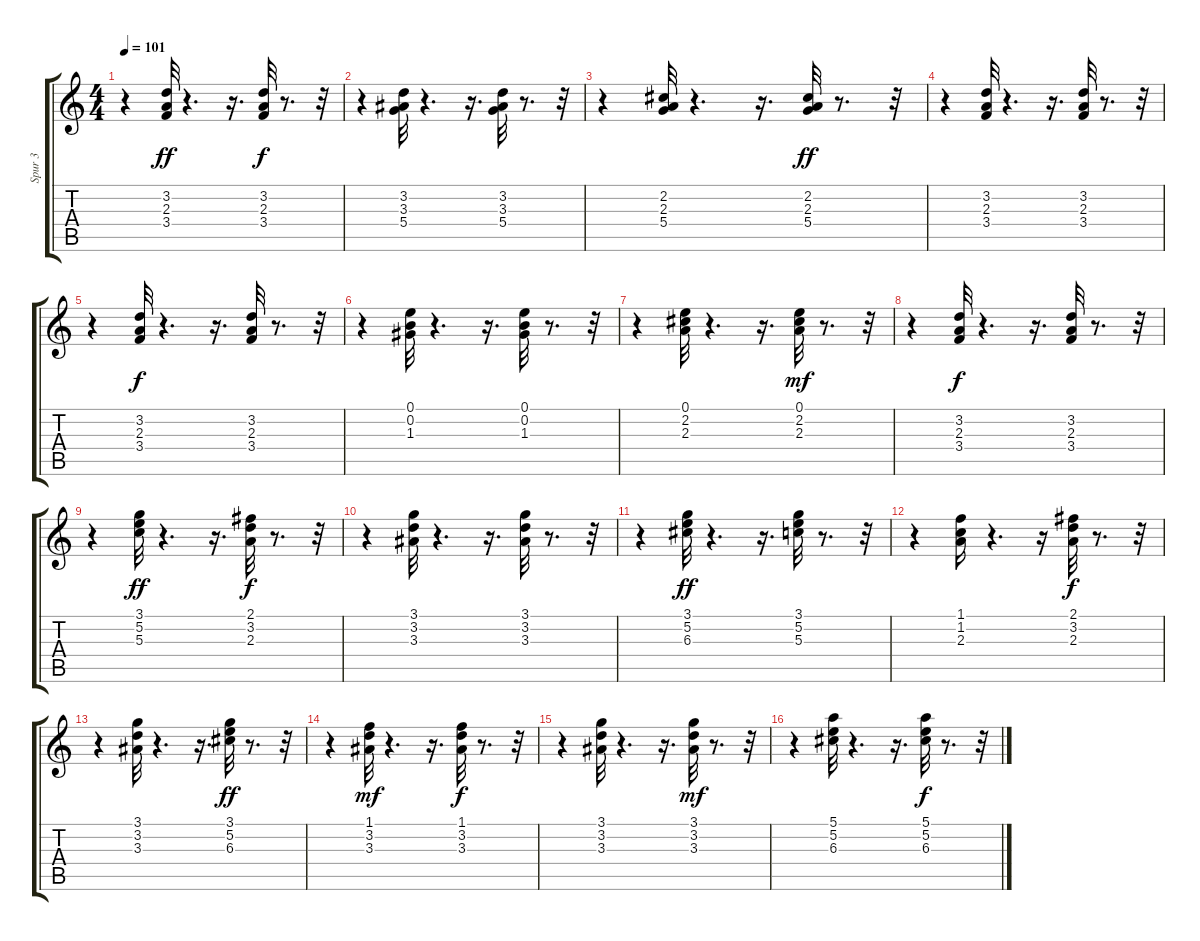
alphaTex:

\track ("Spur 3" "Spur 3") {instrument acousticguitarnylon}
\staff {score tabs}
\tuning (E4 B3 G3 D3 A2 E2) {hide}
\ts (4 4)
\tempo 101
\clef g2
\ks c
r.4{dy f} (3.2 2.3 3.4).32{dy ff} r.4{d} r.16{d} (3.2 2.3 3.4).32{dy f} r.8{d} r.32 |
r.4 (3.2 3.3 5.4).32 r.4{d} r.16{d} (3.2 3.3 5.4).32 r.8{d} r.32 |
r.4 (2.2 2.3 5.4).32 r.4{d} r.16{d} (2.2 2.3 5.4).32{dy ff} r.8{d} r.32 |
r.4 (3.2 2.3 3.4).32 r.4{d} r.16{d} (3.2 2.3 3.4).32 r.8{d} r.32 |
r.4 (3.2 2.3 3.4).32{dy f} r.4{d} r.16{d} (3.2 2.3 3.4).32 r.8{d} r.32 |
r.4 (0.1 0.2 1.3).32 r.4{d} r.16{d} (0.1 0.2 1.3).32 r.8{d} r.32 |
r.4 (0.1 2.2 2.3).32 r.4{d} r.16{d} (0.1 2.2 2.3).32{dy mf} r.8{d} r.32 |
r.4 (3.2 2.3 3.4).32{dy f} r.4{d} r.16{d} (3.2 2.3 3.4).32 r.8{d} r.32 |
r.4 (3.1 5.2 5.3).32{dy ff} r.4{d} r.16{d} (2.1 3.2 2.3).32{dy f} r.8{d} r.32 |
r.4 (3.1 3.2 3.3).32 r.4{d} r.16{d} (3.1 3.2 3.3).32 r.8{d} r.32 |
r.4 (3.1 5.2 6.3).32{dy ff} r.4{d} r.16{d} (3.1 5.2 5.3).32 r.8{d} r.32 |
r.4 (1.1 1.2 2.3).16 r.4{d} r.16 (2.1 3.2 2.3).32{dy f} r.8{d} r.32 |
r.4 (3.1 3.2 3.3).32 r.4{d} r.16{d} (3.1 5.2 6.3).32{dy ff} r.8{d} r.32 |
r.4 (1.1 3.2 3.3).32{dy mf} r.4{d} r.16{d} (1.1 3.2 3.3).32{dy f} r.8{d} r.32 |
r.4 (3.1 3.2 3.3).32 r.4{d} r.16{d} (3.1 3.2 3.3).32{dy mf} r.8{d} r.32 |
r.4 (5.1 5.2 6.3).32 r.4{d} r.16{d} (5.1 5.2 6.3).32{dy f} r.8{d} r.32
